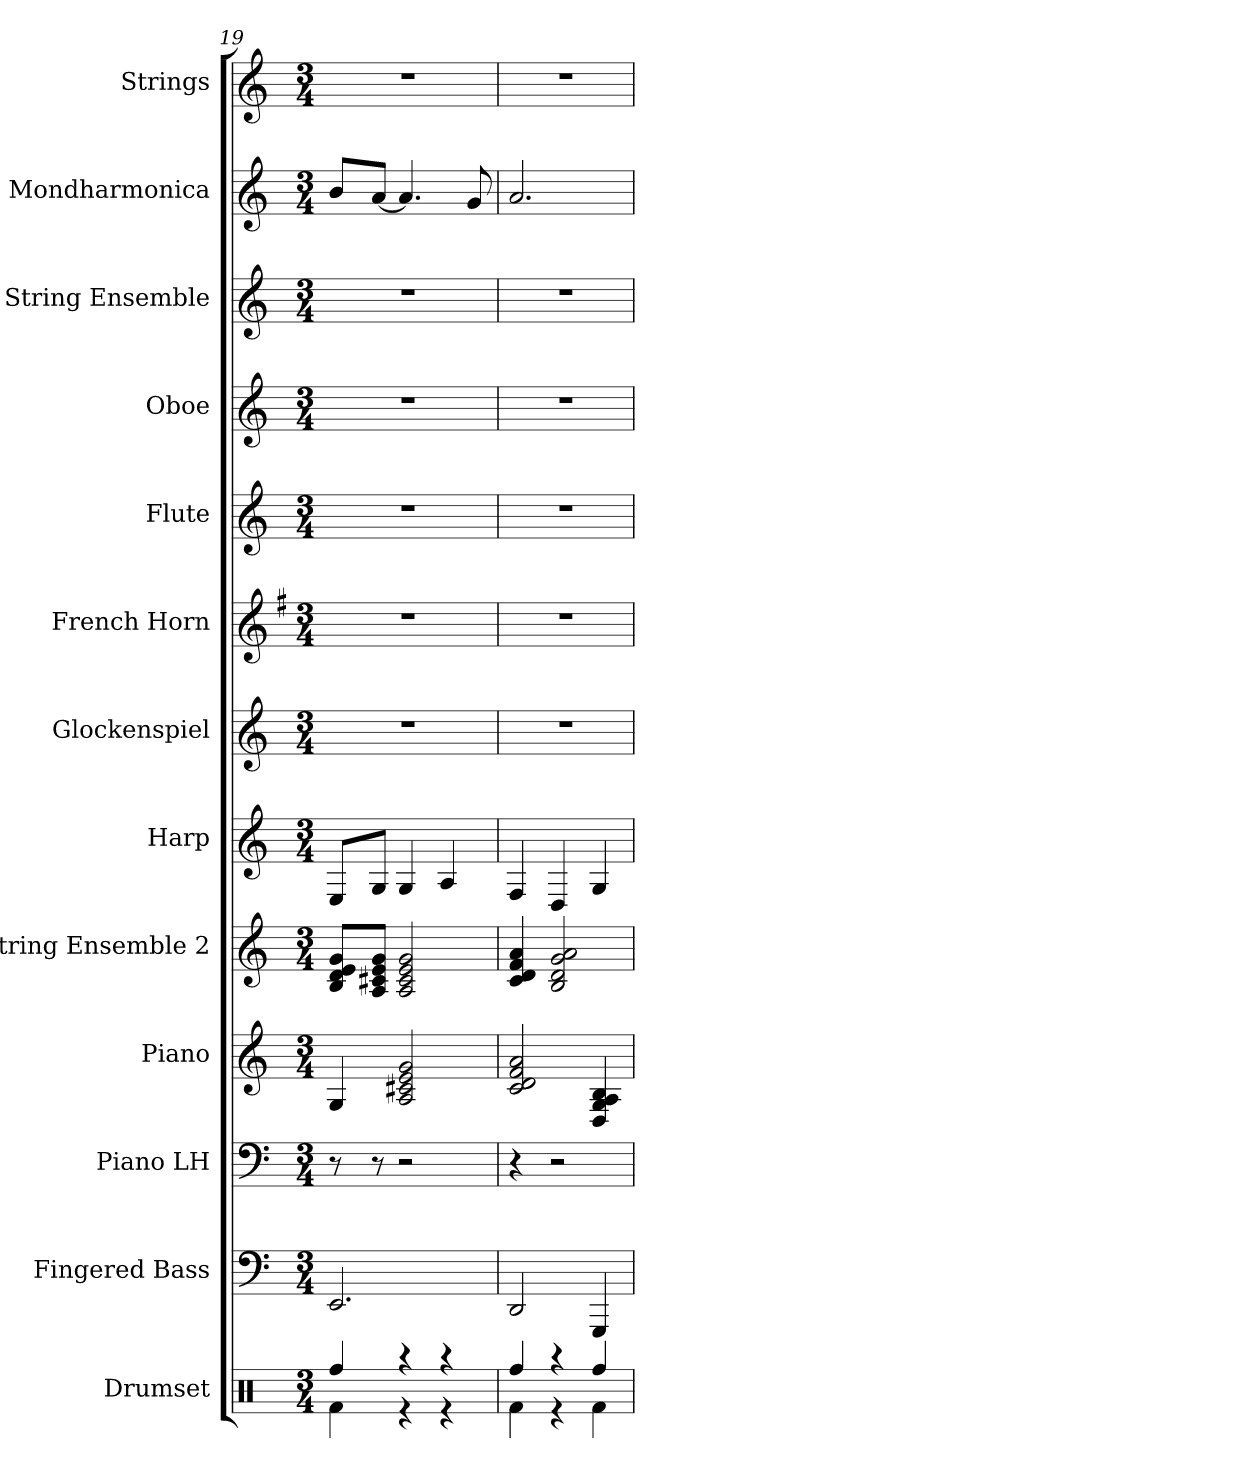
**kern	**kern	**kern	**kern	**kern	**kern	**kern	**kern	**kern	**kern	**kern	**kern	**kern
*part13	*part12	*part11	*part10	*part9	*part8	*part7	*part6	*part5	*part4	*part3	*part2	*part1
*staff13	*staff12	*staff11	*staff10	*staff9	*staff8	*staff7	*staff6	*staff5	*staff4	*staff3	*staff2	*staff1
*I"Drumset	*I"Fingered Bass	*I"Piano LH	*I"Piano	*I"String Ensemble 2	*I"Harp	*I"Glockenspiel	*I"French Horn	*I"Flute	*I"Oboe	*I"String Ensemble	*I"Mondharmonica	*I"Strings
*I'Drumset	*I'Fingered Bass	*I'Piano LH	*I'Piano	*I'String Ensemble 2	*I'Harp	*I'Glockenspiel	*I'French Horn	*I'Flute	*I'Oboe	*I'String Ensemble	*I'Mondharmonica	*I'Strings
!!LO:PB:g=z
*clefX	*clefF4	*clefF4	*clefG2	*clefG2	*clefG2	*clefG2	*clefG2	*clefG2	*clefG2	*clefG2	*clefG2	*clefG2
*	*ITrd-7c-12	*	*	*	*	*ITrd7c12	*ITrd4c7	*	*	*	*	*
*k[]	*k[]	*k[]	*k[]	*k[]	*k[]	*k[]	*k[]	*k[]	*k[]	*k[]	*k[]	*k[]
*M3/4	*M3/4	*M3/4	*M3/4	*M3/4	*M3/4	*M3/4	*M3/4	*M3/4	*M3/4	*M3/4	*M3/4	*M3/4
=19	=19	=19	=19	=19	=19	=19	=19	=19	=19	=19	=19	=19
*^	*	*	*	*	*	*	*	*	*	*	*	*
4Rff/	4Rf\	2.E/	8r	4G/	8B/ 8d/ 8e/ 8g/L	8E/L	2.r	2.r	2.r	2.r	2.r	8b/L	2.r
.	.	.	8r	.	8A/ 8c#X/ 8e/ 8g/J	8G/J	.	.	.	.	.	[8a/J	.
4r	4r	.	2r	2A/ 2c#X/ 2e/ 2g/	2A/ 2c#/ 2e/ 2g/	4G/	.	.	.	.	.	4.a/]	.
4r	4r	.	.	.	.	4A/	.	.	.	.	.	.	.
.	.	.	.	.	.	.	.	.	.	.	.	8g/	.
=20	=20	=20	=20	=20	=20	=20	=20	=20	=20	=20	=20	=20	=20
4Rff/	4Rf\	2D/	4r	2c/ 2d/ 2f/ 2a/	4c/ 4d/ 4f/ 4a/	4F/	2.r	2.r	2.r	2.r	2.r	2.a/	2.r
4r	4r	.	2r	.	2B/ 2d/ 2g/ 2a/	4D/	.	.	.	.	.	.	.
4Rff/	4Rf\	4GG/	.	4D/ 4G/ 4A/ 4B/	.	4G/	.	.	.	.	.	.	.
*v	*v	*	*	*	*	*	*	*	*	*	*	*	*
=	=	=	=	=	=	=	=	=	=	=	=	=
*-	*-	*-	*-	*-	*-	*-	*-	*-	*-	*-	*-	*-
